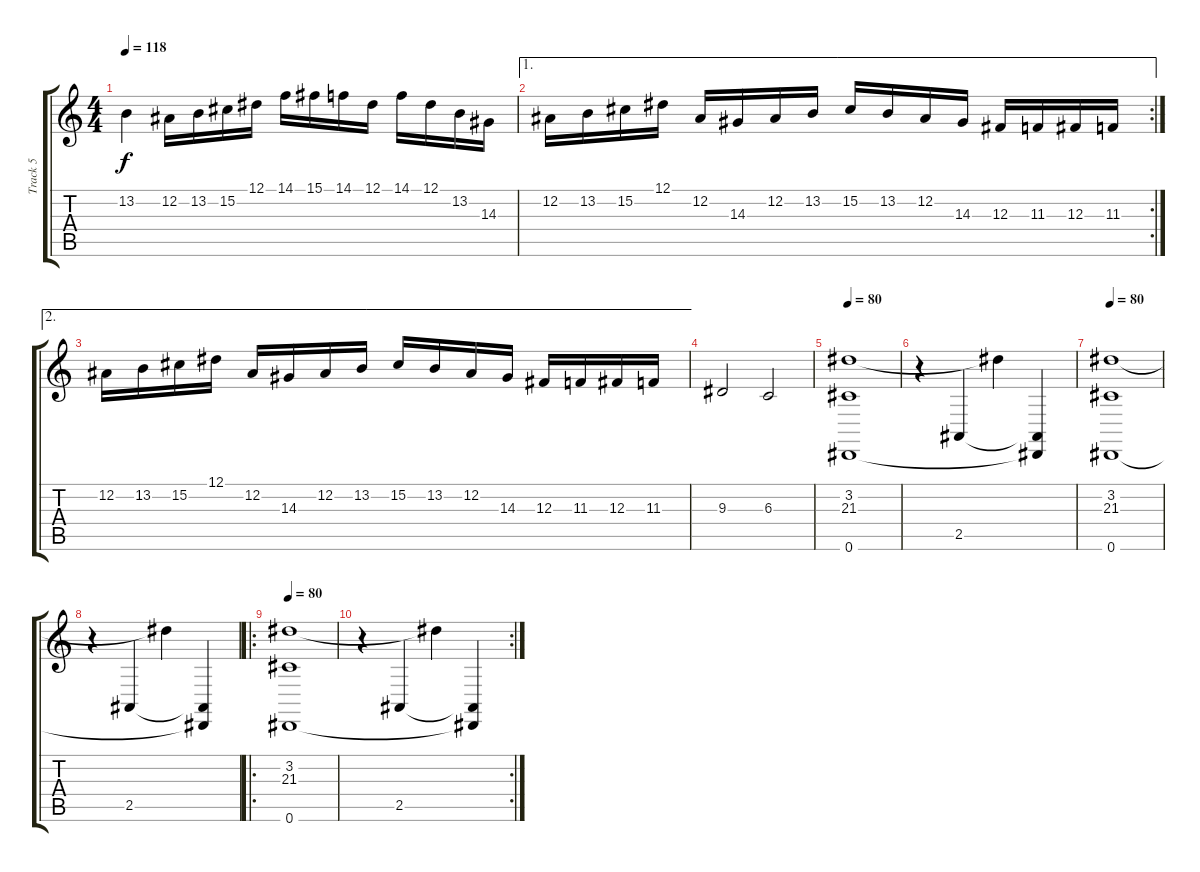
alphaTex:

\track ("Track 5" "Track 5") {instrument seashore}
\staff {score tabs}
\tuning (Eb4 Bb3 Gb3 Db3 Ab2 Eb2) {hide}
\ts (4 4)
\tempo 118
\clef g2
\ks c
13.2.4{dy f} 12.2.16 13.2.16 15.2.16 12.1.16 14.1.16 15.1.16 14.1.16 12.1.16 14.1.16 12.1.16 13.2.16 14.3.16 |
\ae 1
\rc 2
12.2.16 13.2.16 15.2.16 12.1.16 12.2.16 14.3.16 12.2.16 13.2.16 15.2.16 13.2.16 12.2.16 14.3.16 12.3.16 11.3.16 12.3.16 11.3.16 |
\ae 2
12.2.16 13.2.16 15.2.16 12.1.16 12.2.16 14.3.16 12.2.16 13.2.16 15.2.16 13.2.16 12.2.16 14.3.16 12.3.16 11.3.16 12.3.16 11.3.16 |
9.3.2 6.3.2 |
\tempo 80
(3.2 21.3 0.6).1{volume 8 balance 16 instrument seashore} |
r.4 2.5.4 21.3{t}.4 (2.5{t} 0.6{t}).4 |
\tempo 80
(3.2 21.3 0.6).1 |
r.4 2.5.4 21.3{t}.4 (2.5{t} 0.6{t}).4 |
\ro
\tempo 80
(3.2 21.3 0.6).1 |
\rc 2
r.4 2.5.4 21.3{t}.4 (2.5{t} 0.6{t}).4
